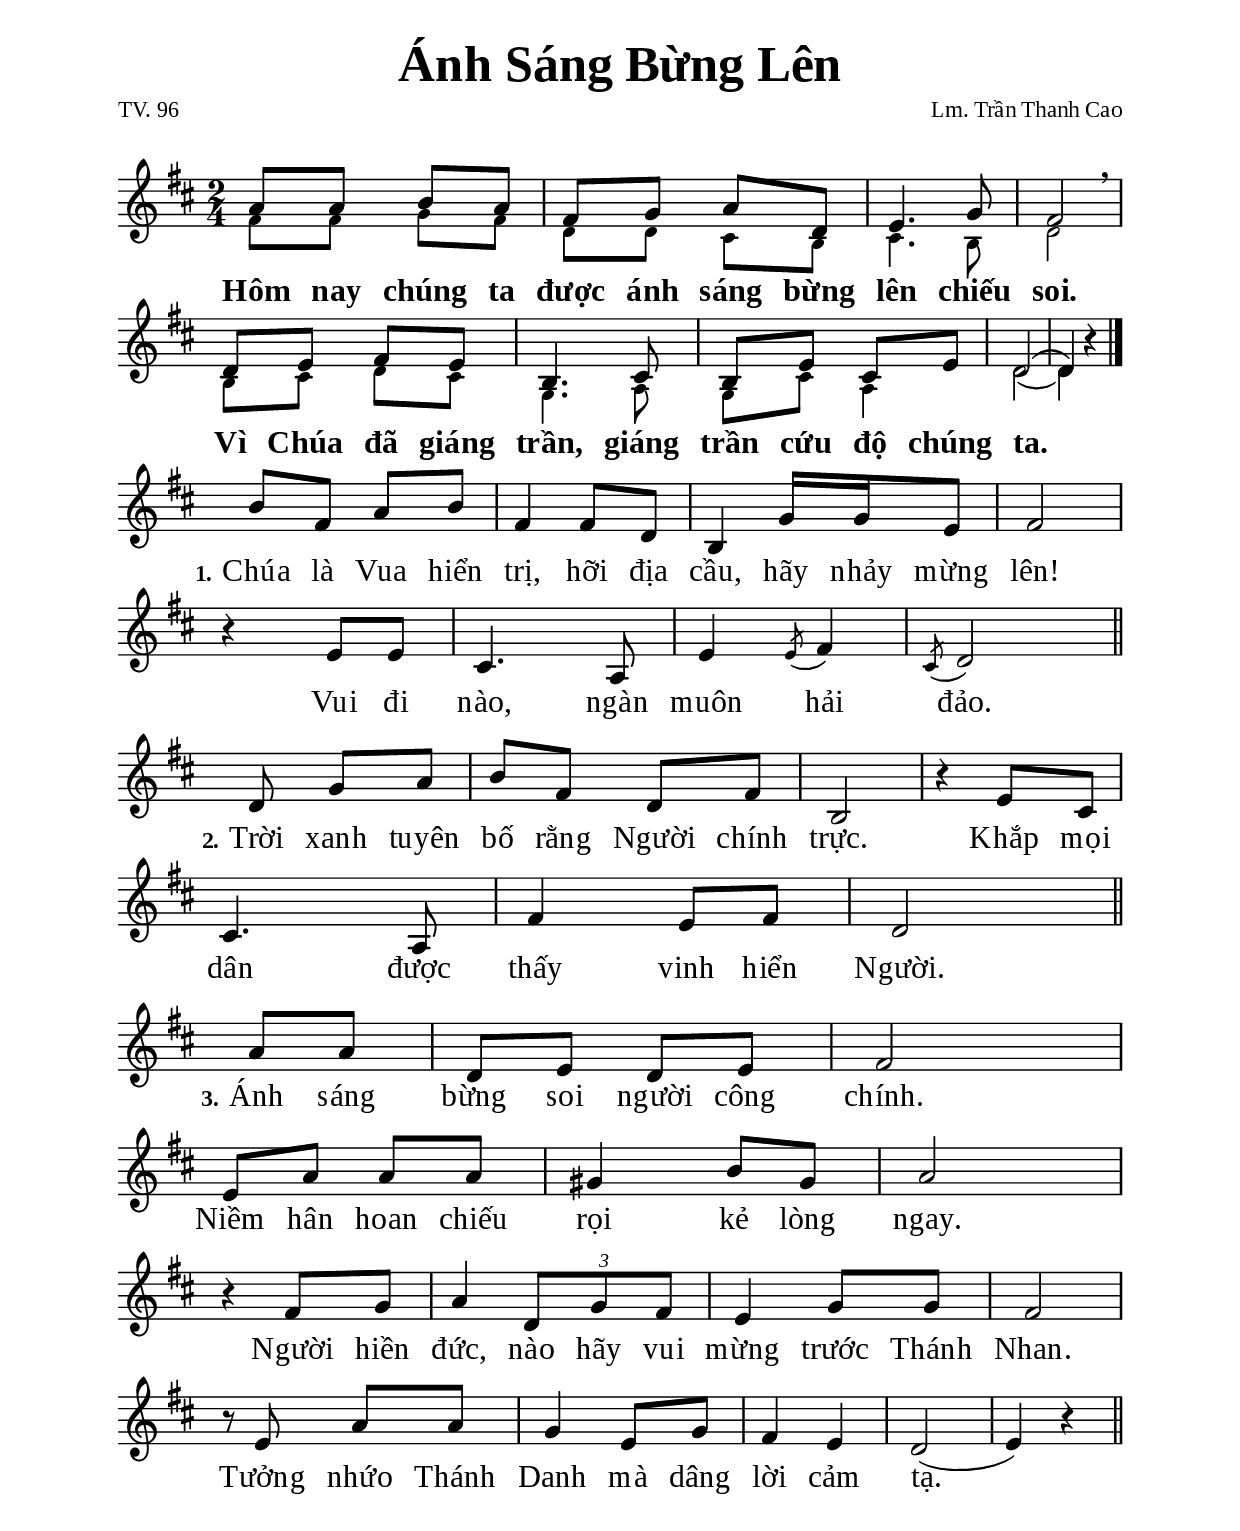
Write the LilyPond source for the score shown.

% Cài đặt chung
\version "2.20.0"
\include "english.ly"

\header {
  title = \markup { \fontsize #3 "Ánh Sáng Bừng Lên" }
  poet = "TV. 96"
  composer = "Lm. Trần Thanh Cao"
  arranger = " "
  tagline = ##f
}

\paper {
  #(set-paper-size "a4")
  top-margin = 15\mm
  bottom-margin = 15\mm
  left-margin = 20\mm
  right-margin = 20\mm
  indent = #0
  #(define fonts
    (make-pango-font-tree
      "Liberation Serif"
      "Liberation Serif"
      "Liberation Serif"
      (/ 20 20)))
  page-count = #1
}

% Nhạc điệp khúc
nhacDiepKhucSop= \relative c'' {
  a8 a b a |
  fs g a d, |
  e4. g8 |
  fs2 \breathe |
  d8 e fs e |
  b4. cs8 |
  b e cs e |
  d2 ( |
  d4) r \bar "|."
}

nhacDiepKhucBass= \relative c' {
  \override NoteHead.font-size = #-2
  fs8 fs g fs |
  d d cs b |
  cs4. b8 |
  d2 |
  b8 cs d cs |
  g4. a8 |
  g cs a4 |
  d2 ( |
  d4) r
}

% Nhạc phiên khúc
nhacPhienKhucMot = \relative c'' {
  b8 fs a b |
  fs4 fs8 d |
  b4 g'16 g e8 |
  fs2 |
  r4 e8 e |
  cs4. a8 |
  e'4 \acciaccatura e8 fs4 |
  \acciaccatura cs8 d2 \bar "||"
}

nhacPhienKhucHai = \relative c' {
  \partial 4. d8 g a |
  b fs d fs |
  b,2 |
  r4 e8 cs |
  cs4. a8 |
  fs'4 e8 fs |
  d2 \bar "||"
}

nhacPhienKhucBa = \relative c'' {
  \partial 4 a8 a |
  d,8 e d e |
  fs2 |
  e8 a a a |
  gs4b8 gs |
  a2 |
  r4 fs8 g |
  a4 \tuplet 3/2 { d,8 g fs } |
  e4 g8 g |
  fs2 |
  r8 e a a |
  g4 e8 g |
  fs4 e |
  d2 ( |
  e4) r \bar "||"
}

% Lời điệp khúc
loiDiepKhuc = \lyricmode {
  Hôm nay chúng ta được ánh sáng bừng lên chiếu soi.
  Vì Chúa đã giáng trần, giáng trần cứu độ chúng ta.
}

% Lời phiên khúc
loiPhienKhucMot = \lyricmode {
  \set stanza = #"1."
  Chúa là Vua hiển trị, hỡi địa cầu, hãy nhảy mừng lên!
  Vui đi nào, ngàn muôn hải đảo.
}

loiPhienKhucHai = \lyricmode {
  \set stanza = #"2."
  Trời xanh tuyên bố rằng Người chính trực.
  Khắp mọi dân được thấy vinh hiển Người.
}

loiPhienKhucBa = \lyricmode {
  \set stanza = #"3."
  Ánh sáng bừng soi người công chính.
  Niềm hân hoan chiếu rọi kẻ lòng ngay.
  Người hiền đức, nào hãy vui mừng trước Thánh Nhan.
  Tưởng nhứo Thánh Danh mà dâng lời cảm tạ.
}

% Dàn trang
\score {
  \new ChoirStaff <<
    \new Staff = diepKhuc \with {
        \consists "Merge_rests_engraver"
        \magnifyStaff #(magstep +1)
      }
      <<
      \new Voice = beSop {
        \voiceOne \key d \major \time 2/4 \nhacDiepKhucSop
      }
      \new Voice = beBas {
        \voiceTwo \key d \major \time 2/4 \nhacDiepKhucBass
      }
    >>
    \new Lyrics \lyricsto beSop \loiDiepKhuc
  >>
  \layout {
    \override Lyrics.LyricText.font-series = #'bold
    \override Lyrics.LyricText.font-size = #+3
    \override Lyrics.LyricSpace.minimum-distance = #2.0
    \override Score.BarNumber.break-visibility = ##(#f #f #f)
  }
}

\score {
  \new ChoirStaff <<
    \new Staff = phienKhuc \with {
        \magnifyStaff #(magstep +1)
      }
      <<
      \new Voice = beSop {
        \key d \major \time 2/4 \nhacPhienKhucMot
      }
    >>
    \new Lyrics \lyricsto beSop \loiPhienKhucMot
  >>
  \layout {
    \override Staff.TimeSignature.transparent = ##t
    \override Lyrics.LyricText.font-size = #+3
    \override Lyrics.LyricSpace.minimum-distance = #2.0
    \override Score.BarNumber.break-visibility = ##(#f #f #f)
  }
}

\score {
  \new ChoirStaff <<
    \new Staff = phienKhuc \with {
        \magnifyStaff #(magstep +1)
      }
      <<
      \new Voice = beSop {
        \key d \major \time 2/4 \nhacPhienKhucHai
      }
    >>
    \new Lyrics \lyricsto beSop \loiPhienKhucHai
  >>
  \layout {
    \override Staff.TimeSignature.transparent = ##t
    \override Lyrics.LyricText.font-size = #+3
    \override Lyrics.LyricSpace.minimum-distance = #2.0
    \override Score.BarNumber.break-visibility = ##(#f #f #f)
  }
}

\score {
  \new ChoirStaff <<
    \new Staff = phienKhuc \with {
        \magnifyStaff #(magstep +1)
      }
      <<
      \new Voice = beSop {
        \key d \major \time 2/4 \nhacPhienKhucBa
      }
    >>
    \new Lyrics \lyricsto beSop \loiPhienKhucBa
  >>
  \layout {
    \override Staff.TimeSignature.transparent = ##t
    \override Lyrics.LyricText.font-size = #+3
    \override Lyrics.LyricSpace.minimum-distance = #2.0
    \override Score.BarNumber.break-visibility = ##(#f #f #f)
  }
}